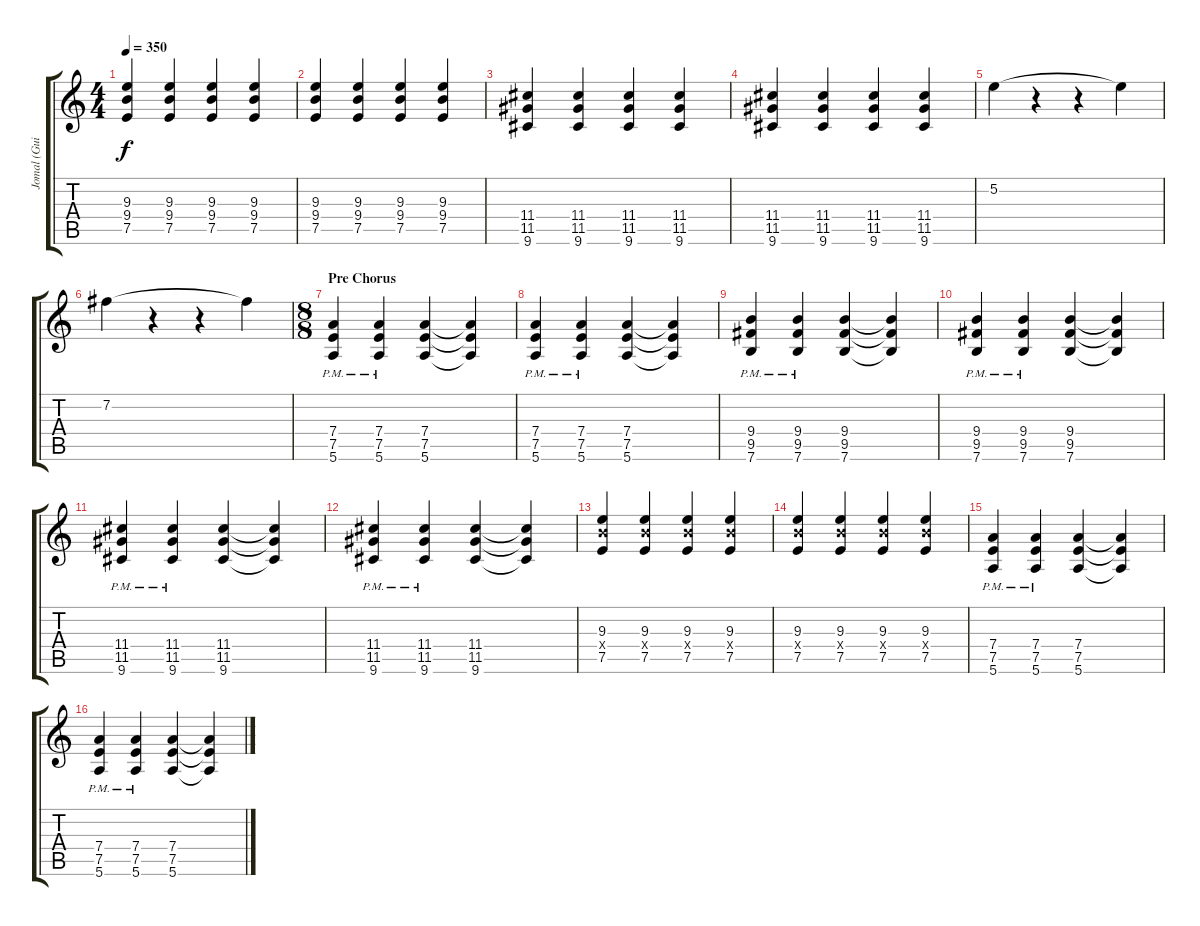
\track ("Jomal (Guitar 1)" "Jomal (Gui") {instrument electricguitarjazz}
\staff {score tabs}
\tuning (E4 B3 G3 D3 A2 E2) {hide}
\ts (4 4)
\tempo 350
\clef g2
\ks c
(9.3 9.4 7.5).4{dy f} (9.3 9.4 7.5).4 (9.3 9.4 7.5).4 (9.3 9.4 7.5).4 |
(9.3 9.4 7.5).4 (9.3 9.4 7.5).4 (9.3 9.4 7.5).4 (9.3 9.4 7.5).4 |
(11.4 11.5 9.6).4 (11.4 11.5 9.6).4 (11.4 11.5 9.6).4 (11.4 11.5 9.6).4 |
(11.4 11.5 9.6).4 (11.4 11.5 9.6).4 (11.4 11.5 9.6).4 (11.4 11.5 9.6).4 |
5.2.4 r.4 r.4 5.2{t}.4 |
7.2.4 r.4 r.4 7.2{t}.4 |
\ts (8 8)
\section ("" "Pre Chorus")
(7.4{pm} 7.5 5.6).4 (7.4{pm} 7.5 5.6).4 (7.4 7.5 5.6).4 (7.4{t} 7.5{t} 5.6{t}).4 |
(7.4{pm} 7.5 5.6).4 (7.4{pm} 7.5 5.6).4 (7.4 7.5 5.6).4 (7.4{t} 7.5{t} 5.6{t}).4 |
(9.4{pm} 9.5 7.6).4 (9.4{pm} 9.5 7.6).4 (9.4 9.5 7.6).4 (9.4{t} 9.5{t} 7.6{t}).4 |
(9.4{pm} 9.5 7.6).4 (9.4{pm} 9.5 7.6).4 (9.4 9.5 7.6).4 (9.4{t} 9.5{t} 7.6{t}).4 |
(11.4{pm} 11.5 9.6).4 (11.4{pm} 11.5 9.6).4 (11.4 11.5 9.6).4 (11.4{t} 11.5{t} 9.6{t}).4 |
(11.4{pm} 11.5 9.6).4 (11.4{pm} 11.5 9.6).4 (11.4 11.5 9.6).4 (11.4{t} 11.5{t} 9.6{t}).4 |
(9.3 9.4{x} 7.5).4 (9.3 9.4{x} 7.5).4 (9.3 9.4{x} 7.5).4 (9.3 9.4{x} 7.5).4 |
(9.3 9.4{x} 7.5).4 (9.3 9.4{x} 7.5).4 (9.3 9.4{x} 7.5).4 (9.3 9.4{x} 7.5).4 |
(7.4{pm} 7.5 5.6).4 (7.4{pm} 7.5 5.6).4 (7.4 7.5 5.6).4 (7.4{t} 7.5{t} 5.6{t}).4 |
(7.4{pm} 7.5 5.6).4 (7.4{pm} 7.5 5.6).4 (7.4 7.5 5.6).4 (7.4{t} 7.5{t} 5.6{t}).4
